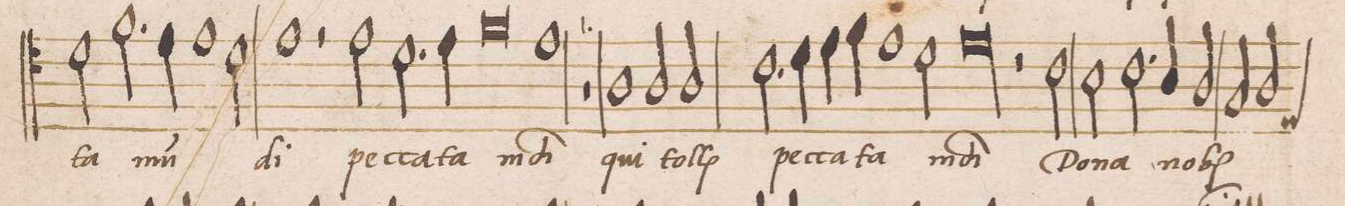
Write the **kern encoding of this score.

**kern	**text
*I"ALTVS	*
*clefC4	*
*k[]	*
*met(C|)	*
*M2/1	*
2d\	-ta
2.f\	mu(n)-
4e\	.
1e\	.
=41-	=41-
2d\	.
1e	-di
=42-	=42-
2r	.
2e\	pec-
2.d\	-ce-
4e\	-ta
=43-	=43-
0f	m(un)-
=44-	=44-
1e	-di
1r	.
=45-	=45-
1A	qui
2A/	tol-
2A/	-lis
=46-	=46-
2.c\	pec-
4d\	-ca-
4e\	.
4f\	-ta
1e\	.
=47-	=47-
2d\	m(un)-
00e\	-di
=48-	=48-
=49-	=49-
2r	.
2c\	Do-
=50-	=50-
2B\	-na
2.c\	.
4B/	no-
2A/	.
=51-	=51-
2G/	-bis
*custos:E	*
2A/	.
*-	*-
